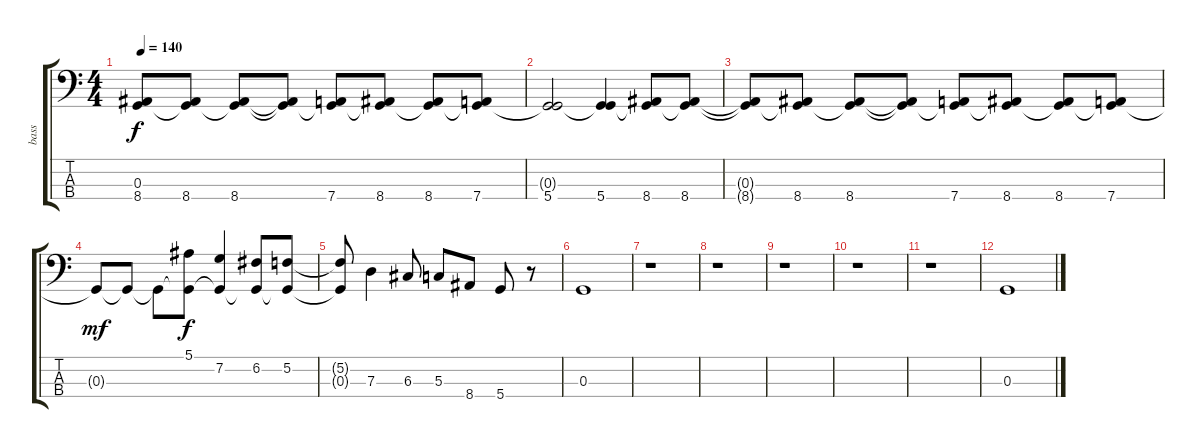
\track ("bass" "bass") {instrument electricbassfinger}
\staff {score tabs}
\tuning (F2 C2 G1 D1) {hide}
\ts (4 4)
\tempo 140
\clef f4
\ks c
(0.3{t} 8.4{t}).8{dy f} (0.3{t} 8.4).8 (0.3{t} 8.4).8 (0.3{t} 8.4{t}).8 (0.3{t} 7.4).8 (0.3{t} 8.4).8 (0.3{t} 8.4).8 (0.3{t} 7.4).8 |
(0.3{t} 5.4).2 (0.3{t} 5.4).4 (0.3{t} 8.4).8 (0.3{t} 8.4).8 |
(0.3{t} 8.4{t}).8 (0.3{t} 8.4).8 (0.3{t} 8.4).8 (0.3{t} 8.4{t}).8 (0.3{t} 7.4).8 (0.3{t} 8.4).8 (0.3{t} 8.4).8 (0.3{t} 7.4).8 |
0.3{t}.8{dy mf} 0.3{t}.8 0.3{t}.8 (5.1 0.3{t}).8{dy f} (7.2 0.3{t}).4 (6.2 0.3{t}).8 (5.2 0.3{t}).8 |
(5.2{t} 0.3{t}).8 7.3.4 6.3.8 5.3.8 8.4.8 5.4.8 r.8 |
0.3.1 |
r.1 |
r.1 |
r.1 |
r.1 |
r.1 |
0.3.1
